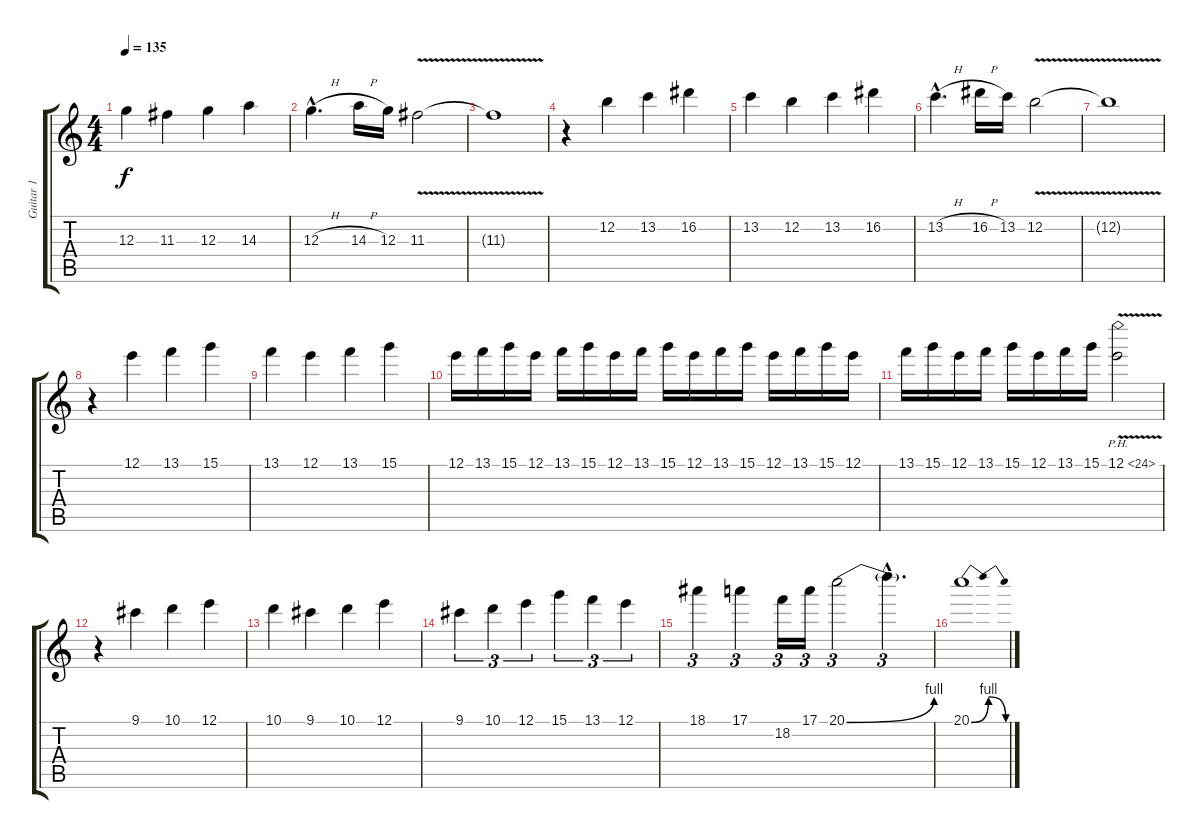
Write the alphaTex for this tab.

\track ("Guitar 1" "Guitar 1") {instrument distortionguitar}
\staff {score tabs}
\tuning (E4 B3 G3 D3 A2 D2) {hide}
\ts (4 4)
\tempo 135
\clef g2
\ks c
12.3.4{dy f} 11.3.4 12.3.4 14.3.4 |
12.3{h hac}.4{d} 14.3{h}.16 12.3.16 11.3{v}.2 |
11.3{t}.1 |
r.4 12.2.4 13.2.4 16.2.4 |
13.2.4 12.2.4 13.2.4 16.2.4 |
13.2{h hac}.4{d} 16.2{h}.16 13.2.16 12.2{v}.2 |
12.2{t}.1 |
r.4 12.1.4 13.1.4 15.1.4 |
13.1.4 12.1.4 13.1.4 15.1.4 |
12.1.16 13.1.16 15.1.16 12.1.16 13.1.16 15.1.16 12.1.16 13.1.16 15.1.16 12.1.16 13.1.16 15.1.16 12.1.16 13.1.16 15.1.16 12.1.16 |
13.1.16 15.1.16 12.1.16 13.1.16 15.1.16 12.1.16 13.1.16 15.1.16 12.1{ph 12 v}.2 |
r.4 9.1.4 10.1.4 12.1.4 |
10.1.4 9.1.4 10.1.4 12.1.4 |
9.1.4{tu (3 2)} 10.1.4{tu (3 2)} 12.1.4{tu (3 2)} 15.1.4{tu (3 2)} 13.1.4{tu (3 2)} 12.1.4{tu (3 2)} |
18.1.4{tu (3 2)} 17.1.4{tu (3 2)} 18.2.16{tu (3 2)} 17.1.16{tu (3 2)} 20.1{be (bend 0 0 60 4)}.2{tu (3 2)} 20.1{hac t}.4{d tu (3 2)} |
20.1{be (bendrelease 0 0 15 4 45 4 60 0)}.1
